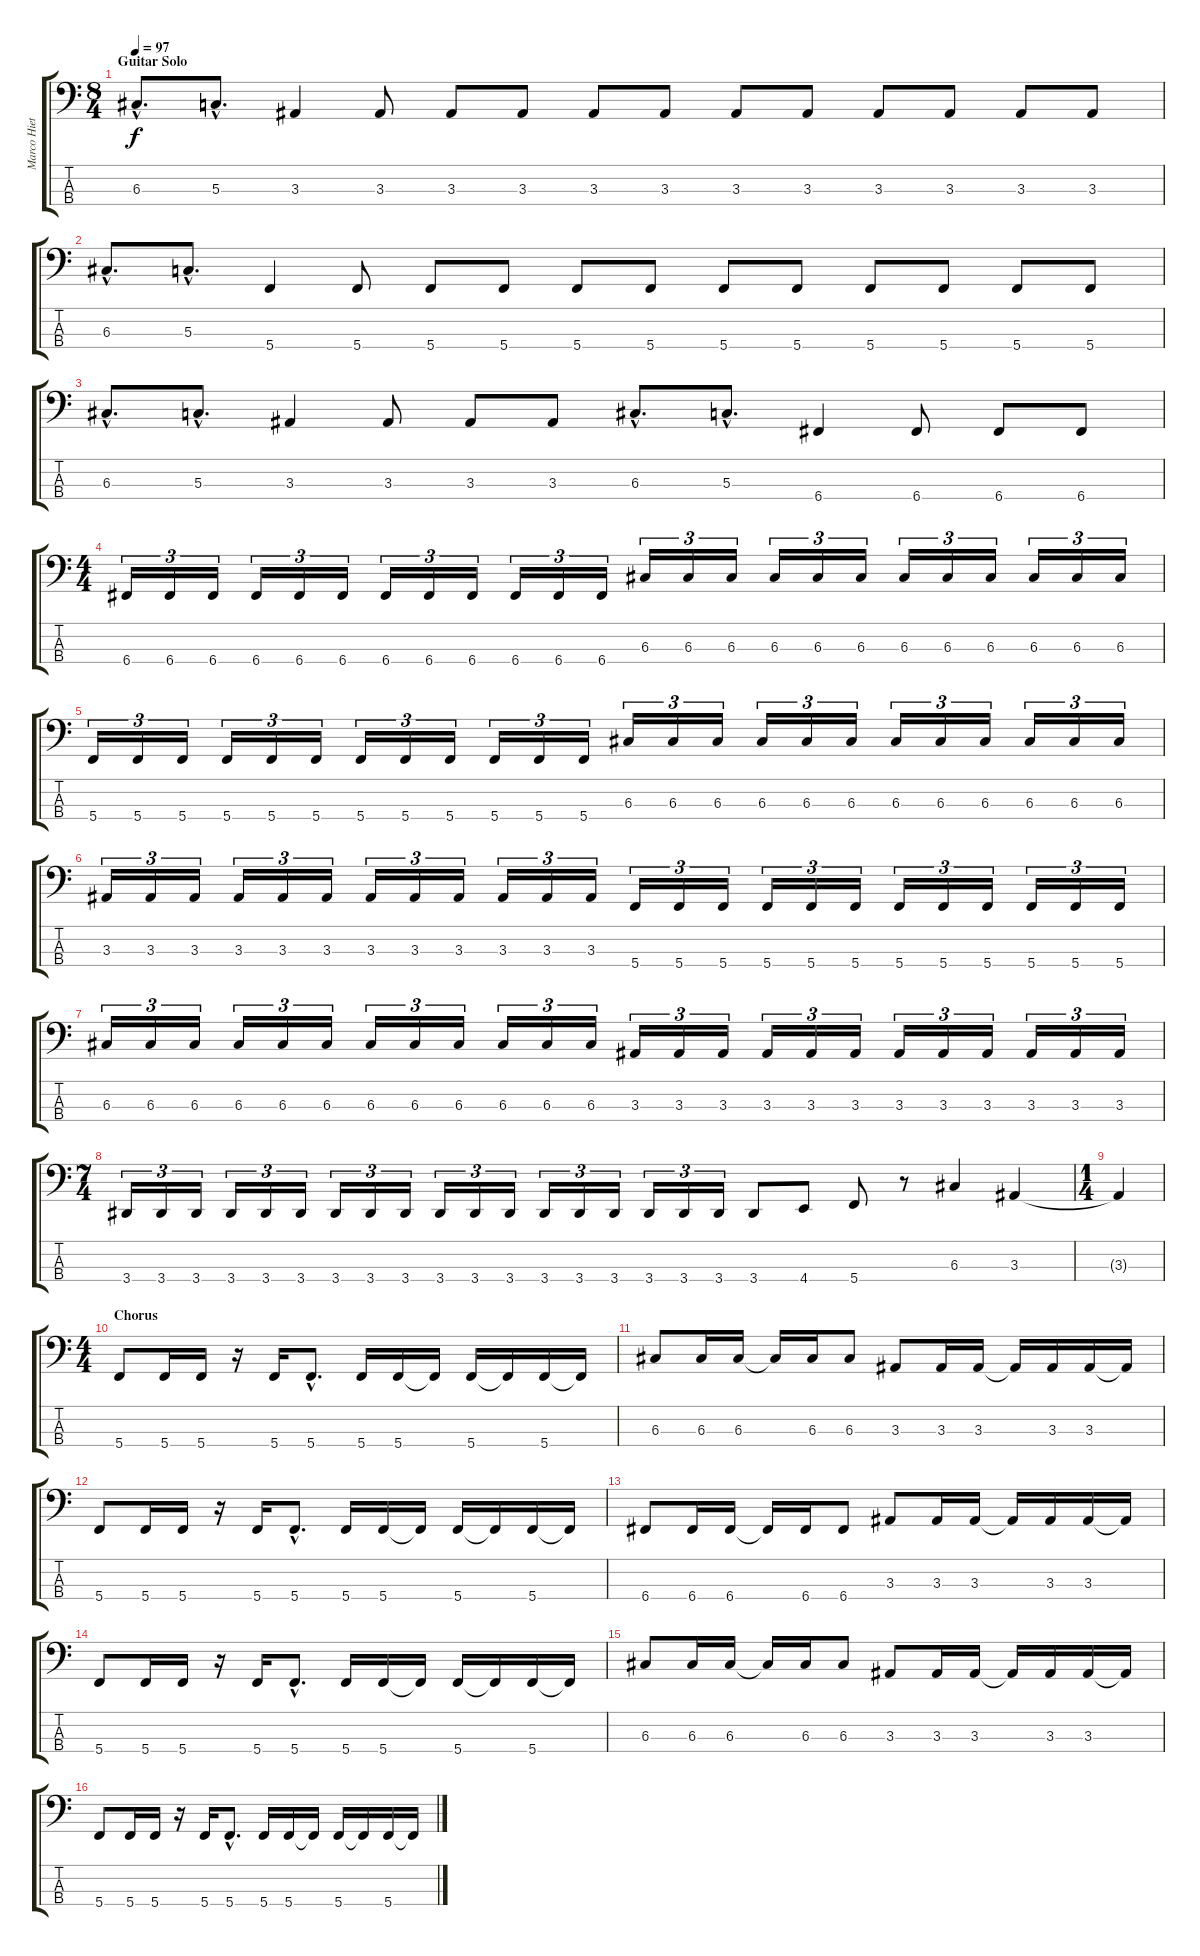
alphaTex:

\track ("Marco Hietala - bass" "Marco Hiet") {instrument electricbasspick}
\staff {score tabs}
\tuning (F2 C2 G1 C1) {hide}
\ts (8 4)
\section ("" "Guitar Solo")
\tempo 97
\clef f4
\ks c
6.3{hac}.8{d dy f} 5.3{hac}.8{d} 3.3.4 3.3.8 3.3.8 3.3.8 3.3.8 3.3.8 3.3.8 3.3.8 3.3.8 3.3.8 3.3.8 3.3.8 |
6.3{hac}.8{d} 5.3{hac}.8{d} 5.4.4 5.4.8 5.4.8 5.4.8 5.4.8 5.4.8 5.4.8 5.4.8 5.4.8 5.4.8 5.4.8 5.4.8 |
6.3{hac}.8{d} 5.3{hac}.8{d} 3.3.4 3.3.8 3.3.8 3.3.8 6.3{hac}.8{d} 5.3{hac}.8{d} 6.4.4 6.4.8 6.4.8 6.4.8 |
\ts (4 4)
6.4.16{tu (3 2)} 6.4.16{tu (3 2)} 6.4.16{tu (3 2)} 6.4.16{tu (3 2)} 6.4.16{tu (3 2)} 6.4.16{tu (3 2)} 6.4.16{tu (3 2)} 6.4.16{tu (3 2)} 6.4.16{tu (3 2)} 6.4.16{tu (3 2)} 6.4.16{tu (3 2)} 6.4.16{tu (3 2)} 6.3.16{tu (3 2)} 6.3.16{tu (3 2)} 6.3.16{tu (3 2)} 6.3.16{tu (3 2)} 6.3.16{tu (3 2)} 6.3.16{tu (3 2)} 6.3.16{tu (3 2)} 6.3.16{tu (3 2)} 6.3.16{tu (3 2)} 6.3.16{tu (3 2)} 6.3.16{tu (3 2)} 6.3.16{tu (3 2)} |
5.4.16{tu (3 2)} 5.4.16{tu (3 2)} 5.4.16{tu (3 2)} 5.4.16{tu (3 2)} 5.4.16{tu (3 2)} 5.4.16{tu (3 2)} 5.4.16{tu (3 2)} 5.4.16{tu (3 2)} 5.4.16{tu (3 2)} 5.4.16{tu (3 2)} 5.4.16{tu (3 2)} 5.4.16{tu (3 2)} 6.3.16{tu (3 2)} 6.3.16{tu (3 2)} 6.3.16{tu (3 2)} 6.3.16{tu (3 2)} 6.3.16{tu (3 2)} 6.3.16{tu (3 2)} 6.3.16{tu (3 2)} 6.3.16{tu (3 2)} 6.3.16{tu (3 2)} 6.3.16{tu (3 2)} 6.3.16{tu (3 2)} 6.3.16{tu (3 2)} |
3.3.16{tu (3 2)} 3.3.16{tu (3 2)} 3.3.16{tu (3 2)} 3.3.16{tu (3 2)} 3.3.16{tu (3 2)} 3.3.16{tu (3 2)} 3.3.16{tu (3 2)} 3.3.16{tu (3 2)} 3.3.16{tu (3 2)} 3.3.16{tu (3 2)} 3.3.16{tu (3 2)} 3.3.16{tu (3 2)} 5.4.16{tu (3 2)} 5.4.16{tu (3 2)} 5.4.16{tu (3 2)} 5.4.16{tu (3 2)} 5.4.16{tu (3 2)} 5.4.16{tu (3 2)} 5.4.16{tu (3 2)} 5.4.16{tu (3 2)} 5.4.16{tu (3 2)} 5.4.16{tu (3 2)} 5.4.16{tu (3 2)} 5.4.16{tu (3 2)} |
6.3.16{tu (3 2)} 6.3.16{tu (3 2)} 6.3.16{tu (3 2)} 6.3.16{tu (3 2)} 6.3.16{tu (3 2)} 6.3.16{tu (3 2)} 6.3.16{tu (3 2)} 6.3.16{tu (3 2)} 6.3.16{tu (3 2)} 6.3.16{tu (3 2)} 6.3.16{tu (3 2)} 6.3.16{tu (3 2)} 3.3.16{tu (3 2)} 3.3.16{tu (3 2)} 3.3.16{tu (3 2)} 3.3.16{tu (3 2)} 3.3.16{tu (3 2)} 3.3.16{tu (3 2)} 3.3.16{tu (3 2)} 3.3.16{tu (3 2)} 3.3.16{tu (3 2)} 3.3.16{tu (3 2)} 3.3.16{tu (3 2)} 3.3.16{tu (3 2)} |
\ts (7 4)
3.4.16{tu (3 2)} 3.4.16{tu (3 2)} 3.4.16{tu (3 2)} 3.4.16{tu (3 2)} 3.4.16{tu (3 2)} 3.4.16{tu (3 2)} 3.4.16{tu (3 2)} 3.4.16{tu (3 2)} 3.4.16{tu (3 2)} 3.4.16{tu (3 2)} 3.4.16{tu (3 2)} 3.4.16{tu (3 2)} 3.4.16{tu (3 2)} 3.4.16{tu (3 2)} 3.4.16{tu (3 2)} 3.4.16{tu (3 2)} 3.4.16{tu (3 2)} 3.4.16{tu (3 2)} 3.4.8 4.4.8 5.4.8 r.8 6.3.4 3.3.4 |
\ts (1 4)
3.3{t}.4 |
\ts (4 4)
\section ("" "Chorus")
5.4.8 5.4.16 5.4.16 r.16 5.4.16 5.4{hac}.8{d} 5.4.16 5.4.16 5.4{t}.16 5.4.16 5.4{t}.16 5.4.16 5.4{t}.16 |
6.3.8 6.3.16 6.3.16 6.3{t}.16 6.3.16 6.3.8 3.3.8 3.3.16 3.3.16 3.3{t}.16 3.3.16 3.3.16 3.3{t}.16 |
5.4.8 5.4.16 5.4.16 r.16 5.4.16 5.4{hac}.8{d} 5.4.16 5.4.16 5.4{t}.16 5.4.16 5.4{t}.16 5.4.16 5.4{t}.16 |
6.4.8 6.4.16 6.4.16 6.4{t}.16 6.4.16 6.4.8 3.3.8 3.3.16 3.3.16 3.3{t}.16 3.3.16 3.3.16 3.3{t}.16 |
5.4.8 5.4.16 5.4.16 r.16 5.4.16 5.4{hac}.8{d} 5.4.16 5.4.16 5.4{t}.16 5.4.16 5.4{t}.16 5.4.16 5.4{t}.16 |
6.3.8 6.3.16 6.3.16 6.3{t}.16 6.3.16 6.3.8 3.3.8 3.3.16 3.3.16 3.3{t}.16 3.3.16 3.3.16 3.3{t}.16 |
5.4.8 5.4.16 5.4.16 r.16 5.4.16 5.4{hac}.8{d} 5.4.16 5.4.16 5.4{t}.16 5.4.16 5.4{t}.16 5.4.16 5.4{t}.16
